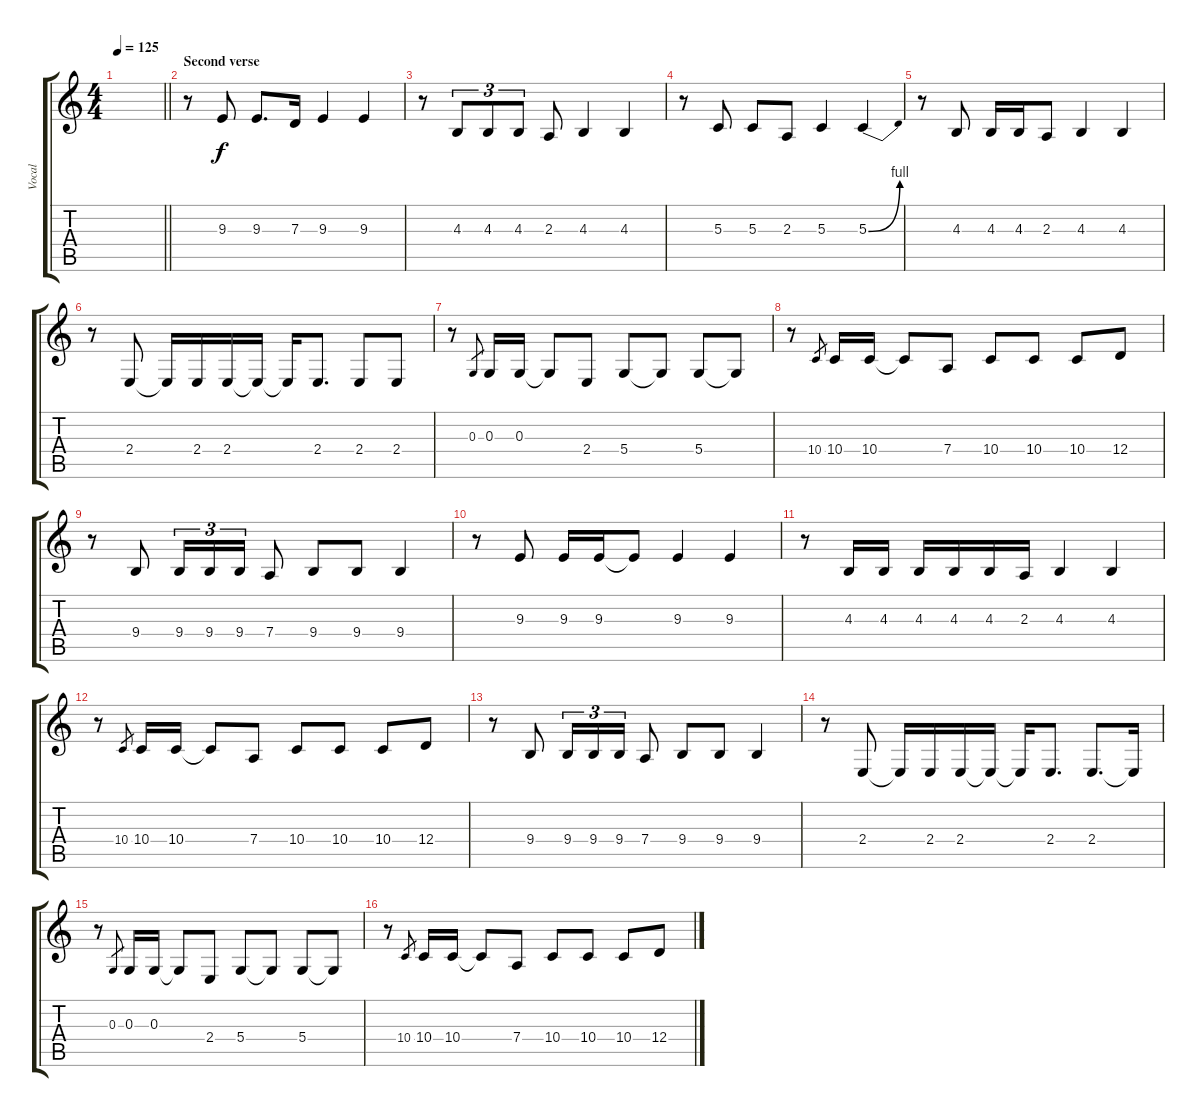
\track ("Vocal" "Vocal") {instrument harmonica}
\staff {score tabs}
\tuning (E4 B3 G3 D3 A2 E2) {hide}
\ts (4 4)
\tempo 125
\clef g2
\barLineRight lightlight
\ks c
|
\section ("" "Second verse")
r.8 9.3.8 9.3.8{d} 7.3.16 9.3.4 9.3.4 |
r.8 4.3.8{tu (3 2)} 4.3.8{tu (3 2)} 4.3.8{tu (3 2)} 2.3.8 4.3.4 4.3.4 |
r.8 5.3.8 5.3.8 2.3.8 5.3.4 5.3{be (bend 0 0 60 4)}.4 |
r.8 4.3.8 4.3.16 4.3.16 2.3.8 4.3.4 4.3.4 |
r.8 2.4.8 2.4{t}.16 2.4.16 2.4.16 2.4{t}.16 2.4{t}.16 2.4.8{d} 2.4.8 2.4.8 |
r.8 0.3.8{gr} 0.3.16 0.3.16 0.3{t}.8 2.4.8 5.4.8 5.4{t}.8 5.4.8 5.4{t}.8 |
r.8 10.4.8{gr} 10.4.16 10.4.16 10.4{t}.8 7.4.8 10.4.8 10.4.8 10.4.8 12.4.8 |
r.8 9.4.8 9.4.16{tu (3 2)} 9.4.16{tu (3 2)} 9.4.16{tu (3 2)} 7.4.8 9.4.8 9.4.8 9.4.4 |
r.8 9.3.8 9.3.16 9.3.16 9.3{t}.8 9.3.4 9.3.4 |
r.8 4.3.16 4.3.16 4.3.16 4.3.16 4.3.16 2.3.16 4.3.4 4.3.4 |
r.8 10.4.8{gr} 10.4.16 10.4.16 10.4{t}.8 7.4.8 10.4.8 10.4.8 10.4.8 12.4.8 |
r.8 9.4.8 9.4.16{tu (3 2)} 9.4.16{tu (3 2)} 9.4.16{tu (3 2)} 7.4.8 9.4.8 9.4.8 9.4.4 |
r.8 2.4.8 2.4{t}.16 2.4.16 2.4.16 2.4{t}.16 2.4{t}.16 2.4.8{d} 2.4.8{d} 2.4{t}.16 |
r.8 0.3.8{gr} 0.3.16 0.3.16 0.3{t}.8 2.4.8 5.4.8 5.4{t}.8 5.4.8 5.4{t}.8 |
r.8 10.4.8{gr} 10.4.16 10.4.16 10.4{t}.8 7.4.8 10.4.8 10.4.8 10.4.8 12.4.8
